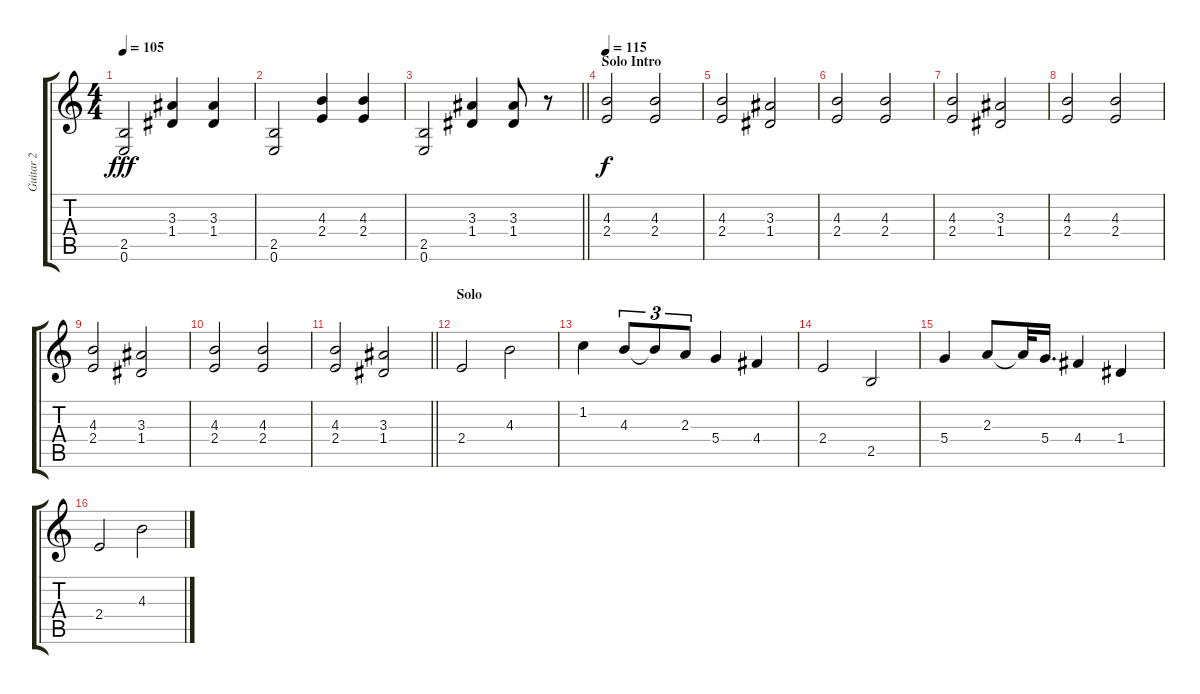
\track ("Guitar 2" "Guitar 2") {instrument distortionguitar}
\staff {score tabs}
\tuning (E4 B3 G3 D3 A2 E2) {hide}
\ts (4 4)
\tempo 105
\clef g2
\ks c
(2.5 0.6).2{dy fff} (3.3 1.4).4 (3.3 1.4).4 |
(2.5 0.6).2 (4.3 2.4).4 (4.3 2.4).4 |
\barLineRight lightlight
(2.5 0.6).2 (3.3 1.4).4 (3.3 1.4).8 r.8 |
\section ("" "Solo Intro")
\tempo 115
(4.3 2.4).2{dy f} (4.3 2.4).2 |
(4.3 2.4).2 (3.3 1.4).2 |
(4.3 2.4).2 (4.3 2.4).2 |
(4.3 2.4).2 (3.3 1.4).2 |
(4.3 2.4).2 (4.3 2.4).2 |
(4.3 2.4).2 (3.3 1.4).2 |
(4.3 2.4).2 (4.3 2.4).2 |
\barLineRight lightlight
(4.3 2.4).2 (3.3 1.4).2 |
\section ("" "Solo")
2.4.2{volume 16} 4.3.2 |
1.2.4 4.3.8{tu (3 2)} 4.3{t}.8{tu (3 2)} 2.3.8{tu (3 2)} 5.4.4 4.4.4 |
2.4.2 2.5.2 |
5.4.4 2.3.8 2.3{t}.32 5.4.16{d} 4.4.4 1.4.4 |
2.4.2 4.3.2
